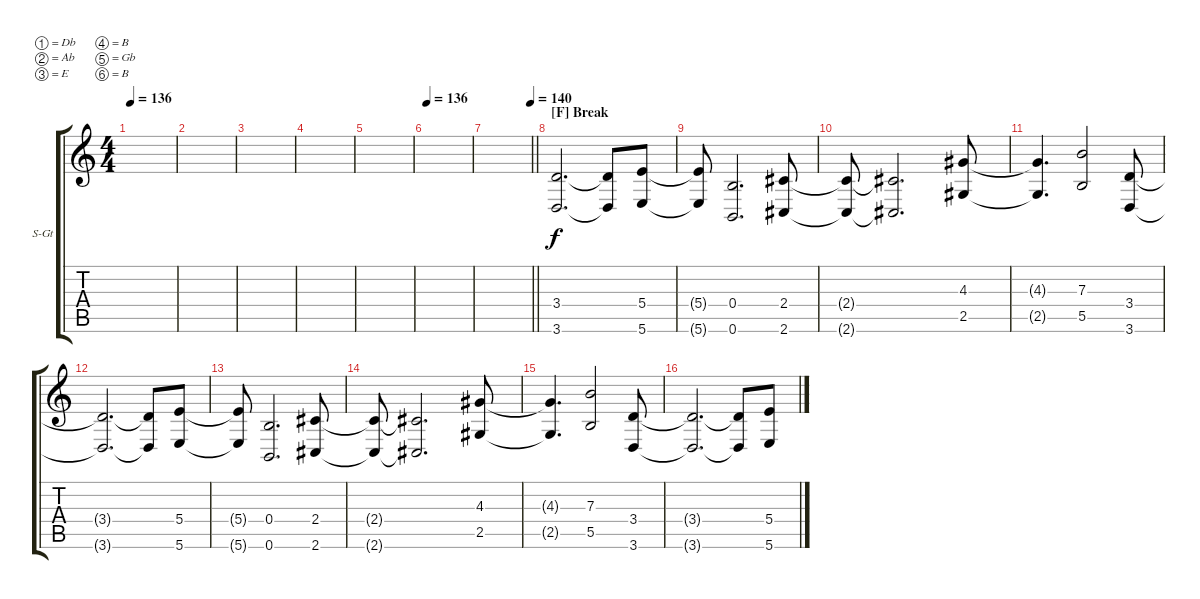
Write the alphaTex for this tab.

\bracketExtendMode groupsimilarinstruments
\firstSystemTrackNameOrientation horizontal
\otherSystemsTrackNameOrientation horizontal
\track ("FX" "S-Gt") {instrument acousticgrandpiano}
\staff {score tabs}
\tuning (Db4 Ab3 E3 B2 Gb2 B1)
\displaytranspose 12
\ts (4 4)
\tempo 136
\clef g2
\ks c
|
|
|
|
|
\tempo 136
|
\tempo (140 1)
\barLineRight lightlight
|
\section ("F" "Break")
(3.4 3.6).2{d} (3.4{t} 3.6{t}).8 (5.4 5.6).8 |
(5.4{t} 5.6{t}).8 (0.4 0.6).2{d} (2.4 2.6).8 |
(2.4{t} 2.6{t}).8 (2.4{t} 2.6{t}).2{d} (4.3 2.5).8 |
(4.3{t} 2.5{t}).4{d} (7.3 5.5).2 (3.4 3.6).8 |
(3.4{t} 3.6{t}).2{d} (3.4{t} 3.6{t}).8 (5.4 5.6).8 |
(5.4{t} 5.6{t}).8 (0.4 0.6).2{d} (2.4 2.6).8 |
(2.4{t} 2.6{t}).8 (2.4{t} 2.6{t}).2{d} (4.3 2.5).8 |
(4.3{t} 2.5{t}).4{d} (7.3 5.5).2 (3.4 3.6).8 |
(3.4{t} 3.6{t}).2{d} (3.4{t} 3.6{t}).8 (5.4 5.6).8
